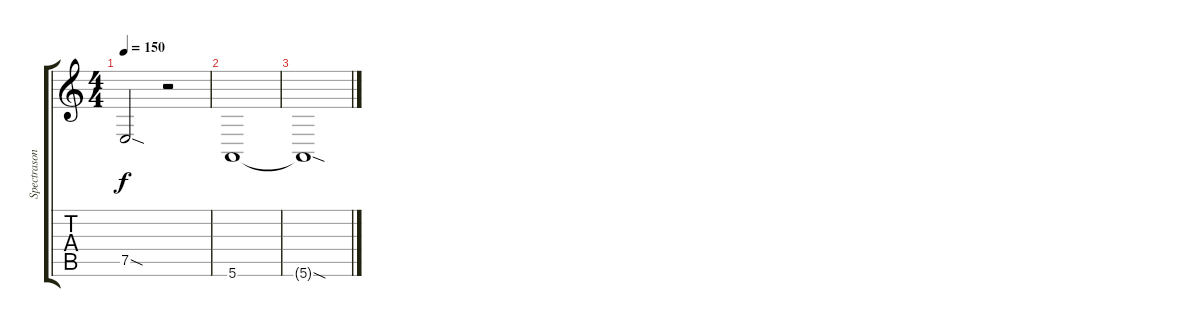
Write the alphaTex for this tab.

\track ("Spectrasonics Omnisphere" "Spectrason") {instrument lead2sawtooth}
\staff {score tabs}
\tuning (E4 B3 G3 D3 A2 E2) {hide}
\ts (4 4)
\tempo 150
\clef g2
\ks c
7.5{sod}.2{dy f} r.2 |
5.6.1 |
5.6{sod t}.1
